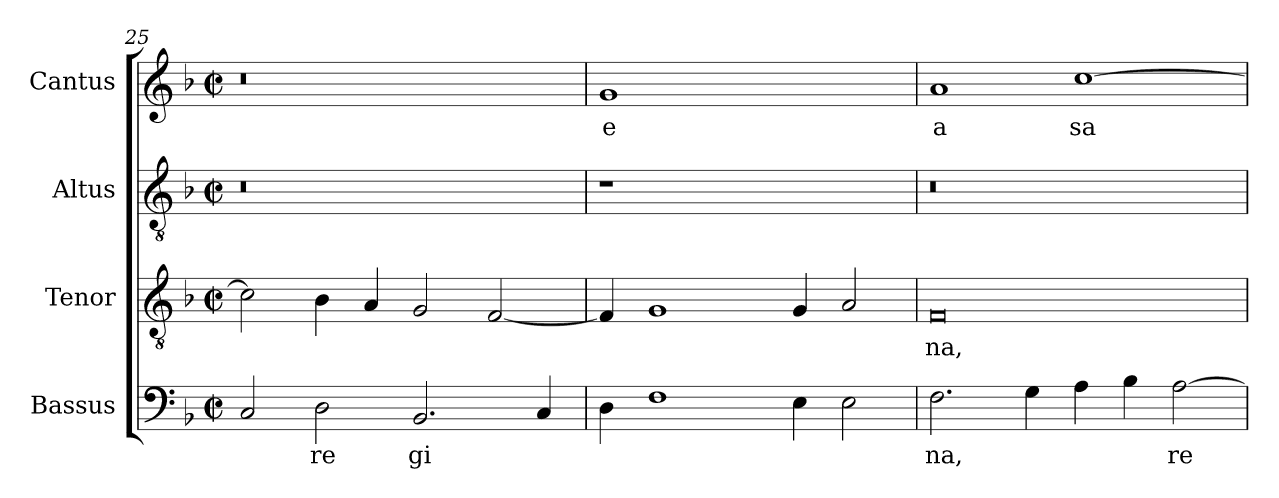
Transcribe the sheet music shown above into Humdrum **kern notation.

**kern	**text	**kern	**text	**kern	**kern	**text
*part4	*part4	*part3	*part3	*part2	*part1	*part1
*staff4	*staff4	*staff3	*staff3	*staff2	*staff1	*staff1
*I"Bassus	*	*I"Tenor	*	*I"Altus	*I"Cantus	*
!!LO:LB:g=z
*clefF4	*	*clefGv2	*	*clefGv2	*clefG2	*
*k[b-]	*	*k[b-]	*	*k[b-]	*k[b-]	*
*F:	*	*F:	*	*F:	*F:	*
*M2/2	*	*M2/2	*	*M2/2	*M2/2	*
*met(c|)	*	*met(c|)	*	*met(c|)	*met(c|)	*
=25	=25	=25	=25	=25	=25	=25
2C/	.	2c\]	.	0r	0r	.
!	!LO:LY:b:cj	!	!	!	!	!
2D\	re	4B-\	.	.	.	.
.	.	4A/	.	.	.	.
!	!LO:LY:b:cj	!	!	!	!	!
2.BB-/	gi	2G/	.	.	.	.
.	.	[<2F/	.	.	.	.
4C/	.	.	.	.	.	.
=26	=26	=26	=26	=26	=26	=26
!	!	!	!	!	!	!LO:LY:b:cj
4D\	.	4F/]	.	1r	1g	e
1F	.	1G	.	.	.	.
.	.	.	.	1ryy	1ryy	.
4E\	.	4G/	.	.	.	.
2E\	.	2A/	.	.	.	.
=27	=27	=27	=27	=27	=27	=27
!	!LO:LY:b	!	!LO:LY:b:cj	!	!	!LO:LY:b:cj
2.F\	na,	0F	na,	0r	1a	a
4G\	.	.	.	.	.	.
!	!	!	!	!	!	!LO:LY:b:cj
4A\	.	.	.	.	[>1cc	sa
4B-\	.	.	.	.	.	.
!	!LO:LY:b:cj	!	!	!	!	!
[>2A\	re	.	.	.	.	.
=	=	=	=	=	=	=
*-	*-	*-	*-	*-	*-	*-
